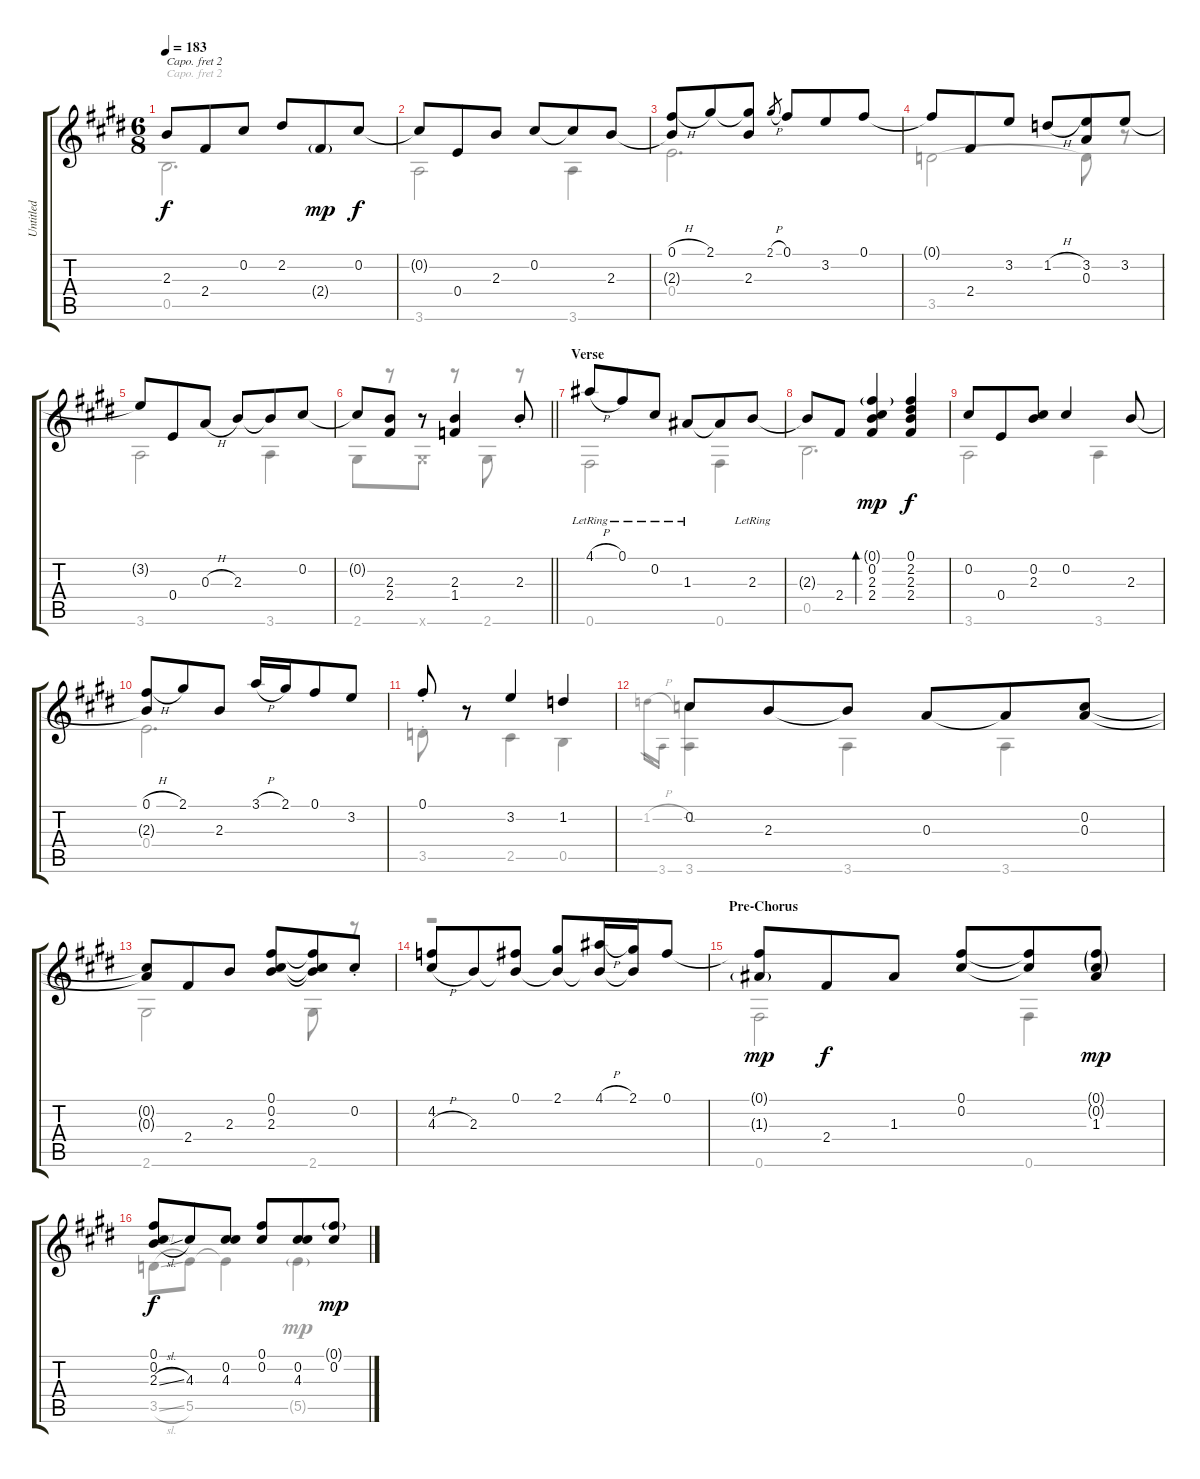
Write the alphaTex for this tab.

\track ("Untitled" "Untitled") {instrument acousticguitarsteel}
\staff {score tabs}
\capo 2
\tuning (E4 B3 G3 D3 A2 E2) {hide}
\voice
\ts (6 8)
\tempo 183
\clef g2
\ks e
2.3{t}.8{dy f} 2.4.8 0.2.8 2.2.8 2.4{g}.8{dy mp} 0.2.8{dy f} |
\ks c#minor
0.2{t}.8 0.4.8 2.3.8 0.2.8 0.2{t}.8 2.3.8 |
(0.1{h} 2.3{t}).8 2.1.8 (2.1{t} 2.3).8 2.1{h}.8{gr} 0.1.8 3.2.8 0.1.8 |
0.1{t}.8 2.4.8 3.2.8 1.2{h}.8 (3.2 0.3).8 3.2.8 |
\ks e
3.2{t}.8 0.4.8 0.3{h}.8 2.3.8 2.3{t}.8 0.2.8 |
\barLineRight lightlight
\ks c#minor
0.2{t}.8 (2.3 2.4).8 r.8 (2.3 1.4).4 2.3{st}.8 |
\section ("" "Verse")
4.1{h lr}.8 0.1{lr}.8 0.2{lr}.8 1.3{lr}.8 1.3{t}.8 2.3{lr}.8 |
2.3{t}.8 2.4.8 (0.1{g} 0.2 2.3 2.4).4{bd 30 dy mp} (0.1 2.2 2.3 2.4).4{dy f} |
\ks e
0.2.8 0.4.8 (0.2 2.3).8 0.2.4 2.3.8 |
\ks c#minor
(0.1{h} 2.3{t}).8 2.1.8 2.3.8 3.1{h}.16 2.1.16 0.1.8 3.2.8 |
0.1{st}.8 r.8 3.2.4 1.2.4 |
0.2.8 2.3.8 2.3{t}.8 0.3.8 0.3{t}.8 (0.2 0.3).8 |
\ks e
(0.2{t} 0.3{t}).8 2.4.8 2.3.8 (0.1 0.2 2.3).8 (0.1{t} 0.2{t} 2.3{t}).8 0.2{st}.8 |
\ks c#minor
(4.2 4.3{h}).8 2.3.8 (0.1 2.3{t}).8 (2.1 2.3{t}).8 (4.1{h} 2.3{t}).16 (2.1 2.3{t}).16 0.1.8 |
\section ("" "Pre-Chorus")
(0.1{t} 1.3{g}).8{dy mp} 2.4.8{dy f} 1.3.8 (0.1 0.2).8 (0.1{t} 0.2{t}).8 (0.1{g} 0.2{g} 1.3).8{dy mp} |
(0.1 0.2 2.3{sl}).8{dy f} 4.3.8 (0.2 4.3).8 (0.1 0.2).8 (0.2 4.3).8 (0.1{g} 0.2).8{dy mp}
\voice
\clef g2
\ottava regular
\simile none
\ks e
0.5.2{d dy f} |
\ks c#minor
3.6.2 3.6.4 |
0.4.2{d} |
3.5.2 3.5{t}.8 r.8 |
\ks e
3.6.2 3.6.4 |
\barLineRight lightlight
\ks c#minor
2.6.8 r.8 2.6{x}.8 r.8 2.6.8 r.8 |
0.6.2 0.6.4 |
0.5.2{d} |
\ks e
3.6.2 3.6.4 |
\ks c#minor
0.4.2{d} |
3.5{st}.8 r.8 2.5.4 0.5.4 |
1.2{h}.16{gr} 3.6.16{gr} (-1.2 3.6).4 3.6.4 3.6.4 |
\ks e
2.6.2 2.6.8 r.8 |
\ks c#minor
r.1 |
0.6.2 0.6.4 |
3.5{sl}.8 5.5.8 5.5{t}.4 5.5{g}.4{dy mp}
